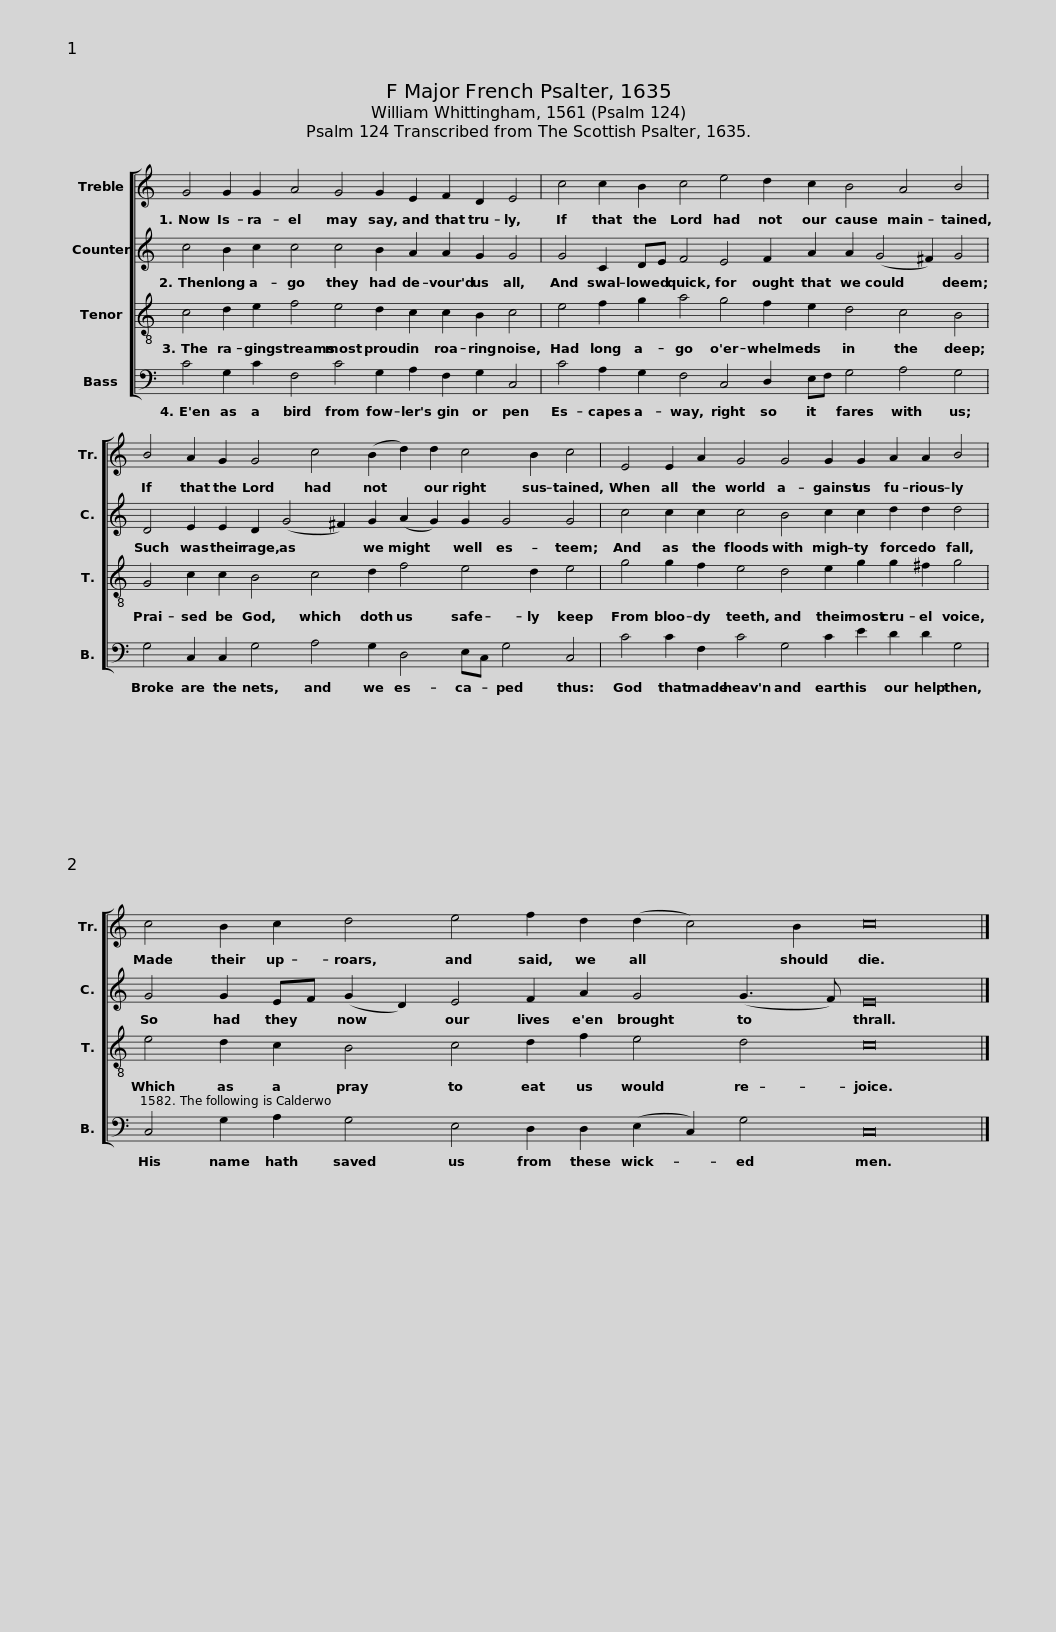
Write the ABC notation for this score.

X:1
%%score [ 1 2 3 4 ]
L:1/8
M:none
I:linebreak $
K:C
V:1 treble
V:2 treble
V:3 treble-8
V:4 bass
V:1
 G4 G2 G2 A4 G4 G2 E2 F2 D2 E4 |$ c4 c2 B2 c4 e4 d2 c2 B4 A4 B4 |$ B4 A2 G2 G4 c4 (B2 d2) d2 c4 B2 c4 |$ E4 E2 A2 G4 G4 G2 G2 A2 A2 B4 |$ c4 B2 c2 d4 e4 f2 d2 (d2 c4) B2 c16 |] %5
V:2
 c4 B2 c2 c4 c4 B2 A2 A2 G2 G4 |$ G4 C2 DE F4 E4 F2 A2 A2 (G4 ^F2) G4 |$ D4 E2 E2 D2 (G4 ^F2) G2 (A2 G2) G2 G4 G4 |$ c4 c2 c2 c4 B4 c2 c2 d2 d2 d4 |$ G4 G2 EF (G2 D2) E4 F2 A2 G4 (G3 F) E16 |] %5
V:3
 c4 d2 e2 f4 e4 d2 c2 c2 B2 c4 |$ e4 f2 g2 a4 g4 f2 e2 d4 c4 B4 |$ G4 c2 c2 B4 c4 d2 f4 e4 d2 e4 |$ g4 g2 f2 e4 d4 e2 g2 g2 ^f2 g4 |$ e4 d2 c2 B4 c4 d2 f2 e4 d4 c16 |] %5
V:4
 C4 G,2 C2 F,4 C4 G,2 A,2 F,2 G,2 C,4 |$ C4 A,2 G,2 F,4 C,4 D,2 E,F, G,4 A,4 G,4 |$ G,4 C,2 C,2 G,4 A,4 G,2 D,4 E,C, G,4 C,4 |$ C4 C2 F,2 C4 G,4 C2 E2 D2 D2 G,4 |$ C,4 G,2 A,2 G,4 E,4 D,2 D,2 (E,2 C,2) G,4 C,16 |] %5
